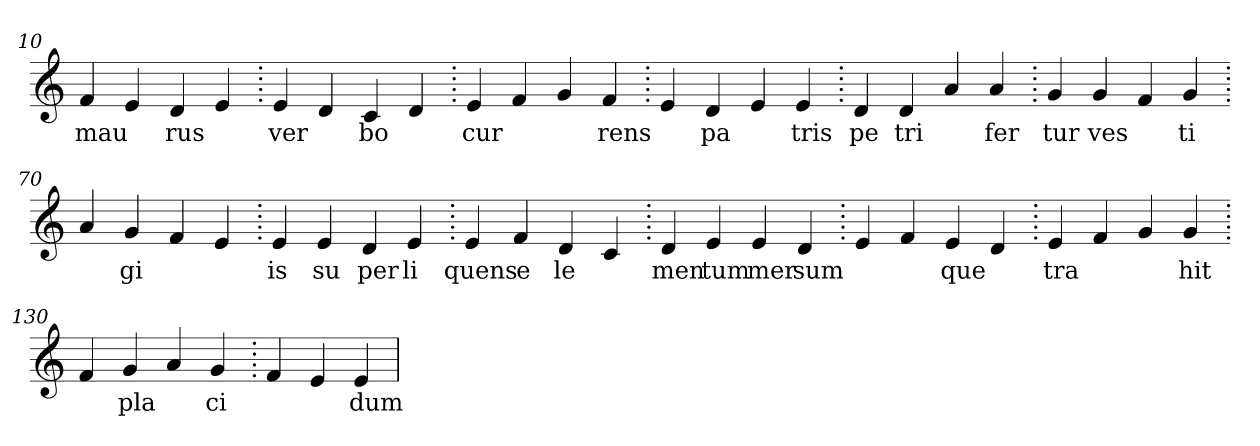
**kern	**text
*part1	*part1
*staff1	*staff1
*clefG2	*
=10.	=10.
4f	mau
4e	.
4d	rus
4e	.
=20.	=20.
4e	ver
4d	.
4c	bo
4d	.
=30.	=30.
4e	cur
4f	.
4g	.
4f	rens
=40.	=40.
4e	.
4d	pa
4e	.
4e	tris
=50.	=50.
4d	pe
4d	tri
4a	.
4a	fer
=60.	=60.
4g	tur
4g	ves
4f	.
4g	ti
=70.	=70.
4a	.
4g	gi
4f	.
4e	.
=80.	=80.
4e	is
4e	su
4d	per
4e	li
=90.	=90.
4e	quens
4f	e
4d	le
4c	.
=100.	=100.
4d	men
4e	tum
4e	mer
4d	sum
=110.	=110.
4e	.
4f	.
4e	que
4d	.
=120.	=120.
4e	tra
4f	.
4g	.
4g	hit
=130.	=130.
4f	.
4g	pla
4a	.
4g	ci
=140.	=140.
4f	.
4e	.
4e	dum
=	=
*-	*-
